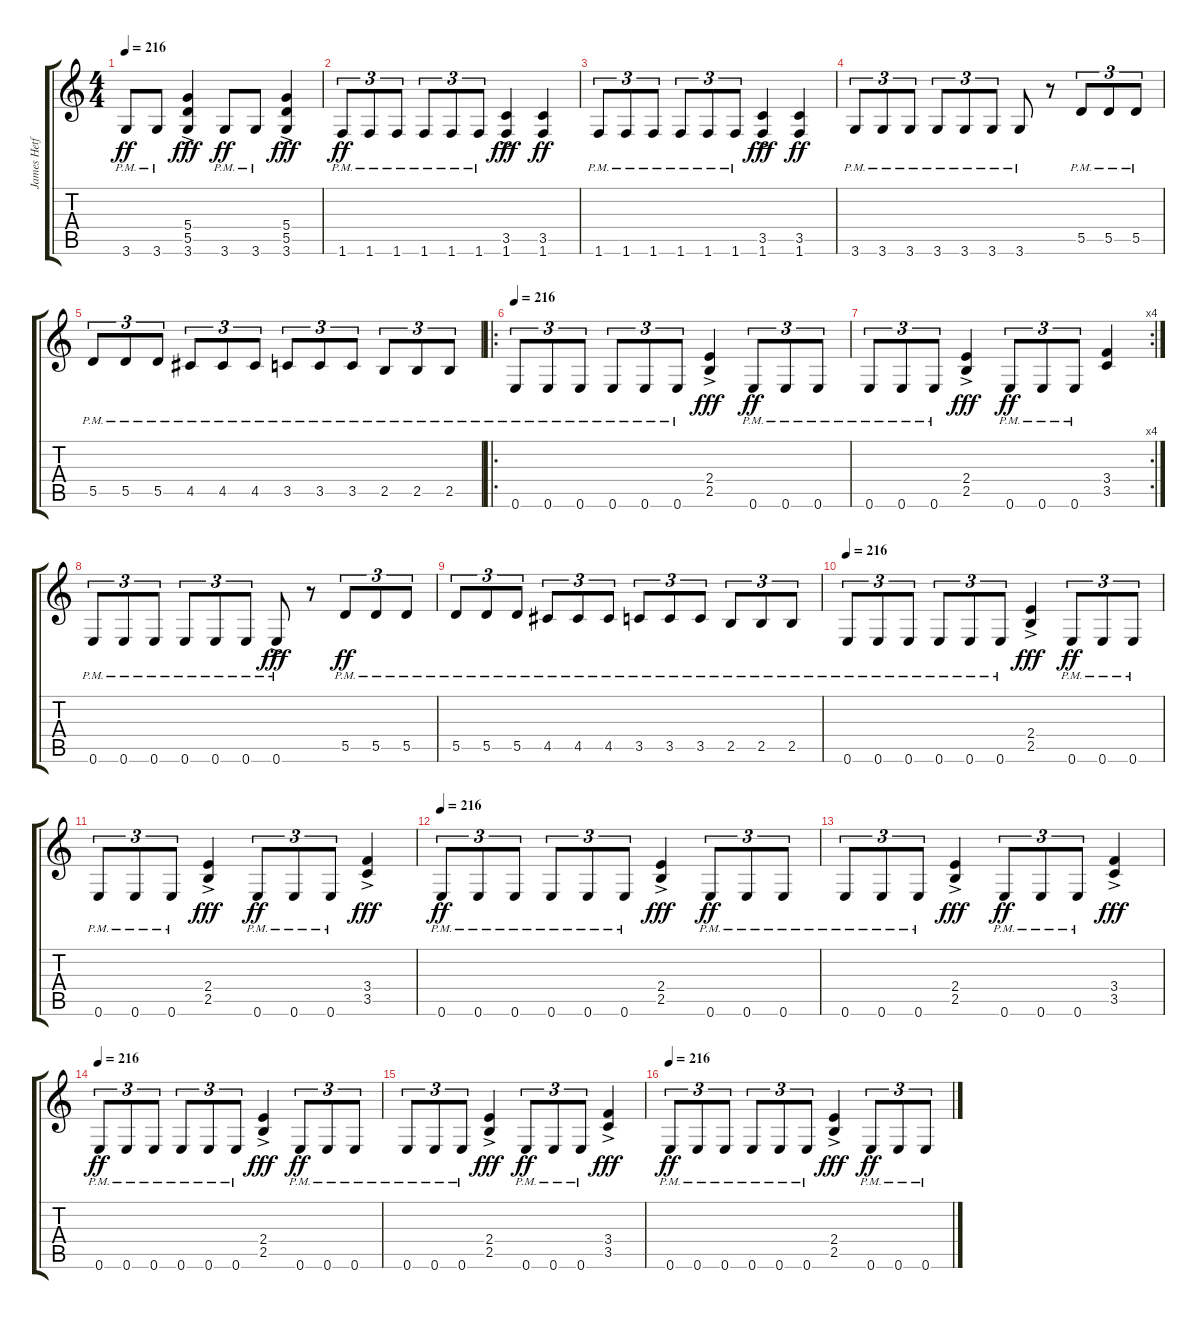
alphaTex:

\track ("James Hetfield" "James Hetf") {instrument acousticguitarsteel}
\staff {score tabs}
\tuning (E4 B3 G3 D3 A2 E2) {hide}
\ts (4 4)
\tempo 216
\clef g2
\ks c
3.6{pm}.8{dy ff} 3.6{pm}.8 (5.4{ac} 5.5{ac} 3.6{ac}).4{dy fff} 3.6{pm}.8{dy ff} 3.6{pm}.8 (5.4{ac} 5.5{ac} 3.6{ac}).4{dy fff} |
1.6{pm}.8{tu (3 2) dy ff} 1.6{pm}.8{tu (3 2)} 1.6{pm}.8{tu (3 2)} 1.6{pm}.8{tu (3 2)} 1.6{pm}.8{tu (3 2)} 1.6{pm}.8{tu (3 2)} (3.5{ac} 1.6{ac}).4{dy fff} (3.5 1.6).4{dy ff} |
1.6{pm}.8{tu (3 2)} 1.6{pm}.8{tu (3 2)} 1.6{pm}.8{tu (3 2)} 1.6{pm}.8{tu (3 2)} 1.6{pm}.8{tu (3 2)} 1.6{pm}.8{tu (3 2)} (3.5{ac} 1.6{ac}).4{dy fff} (3.5 1.6).4{dy ff} |
3.6{pm}.8{tu (3 2)} 3.6{pm}.8{tu (3 2)} 3.6{pm}.8{tu (3 2)} 3.6{pm}.8{tu (3 2)} 3.6{pm}.8{tu (3 2)} 3.6{pm}.8{tu (3 2)} 3.6{pm}.8 r.8 5.5{pm}.8{tu (3 2)} 5.5{pm}.8{tu (3 2)} 5.5{pm}.8{tu (3 2)} |
5.5{pm}.8{tu (3 2)} 5.5{pm}.8{tu (3 2)} 5.5{pm}.8{tu (3 2)} 4.5{pm}.8{tu (3 2)} 4.5{pm}.8{tu (3 2)} 4.5{pm}.8{tu (3 2)} 3.5{pm}.8{tu (3 2)} 3.5{pm}.8{tu (3 2)} 3.5{pm}.8{tu (3 2)} 2.5{pm}.8{tu (3 2)} 2.5{pm}.8{tu (3 2)} 2.5{pm}.8{tu (3 2)} |
\ro
\tempo 216
0.6{pm}.8{tu (3 2)} 0.6{pm}.8{tu (3 2)} 0.6{pm}.8{tu (3 2)} 0.6{pm}.8{tu (3 2)} 0.6{pm}.8{tu (3 2)} 0.6{pm}.8{tu (3 2)} (2.4{ac} 2.5{ac}).4{dy fff} 0.6{pm}.8{tu (3 2) dy ff} 0.6{pm}.8{tu (3 2)} 0.6{pm}.8{tu (3 2)} |
\rc 4
0.6{pm}.8{tu (3 2)} 0.6{pm}.8{tu (3 2)} 0.6{pm}.8{tu (3 2)} (2.4{ac} 2.5{ac}).4{dy fff} 0.6{pm}.8{tu (3 2) dy ff} 0.6{pm}.8{tu (3 2)} 0.6{pm}.8{tu (3 2)} (3.4 3.5).4 |
0.6{pm}.8{tu (3 2)} 0.6{pm}.8{tu (3 2)} 0.6{pm}.8{tu (3 2)} 0.6{pm}.8{tu (3 2)} 0.6{pm}.8{tu (3 2)} 0.6{pm}.8{tu (3 2)} 0.6{ac pm}.8{dy fff} r.8 5.5{pm}.8{tu (3 2) dy ff} 5.5{pm}.8{tu (3 2)} 5.5{pm}.8{tu (3 2)} |
5.5{pm}.8{tu (3 2)} 5.5{pm}.8{tu (3 2)} 5.5{pm}.8{tu (3 2)} 4.5{pm}.8{tu (3 2)} 4.5{pm}.8{tu (3 2)} 4.5{pm}.8{tu (3 2)} 3.5{pm}.8{tu (3 2)} 3.5{pm}.8{tu (3 2)} 3.5{pm}.8{tu (3 2)} 2.5{pm}.8{tu (3 2)} 2.5{pm}.8{tu (3 2)} 2.5{pm}.8{tu (3 2)} |
\tempo 216
0.6{pm}.8{tu (3 2)} 0.6{pm}.8{tu (3 2)} 0.6{pm}.8{tu (3 2)} 0.6{pm}.8{tu (3 2)} 0.6{pm}.8{tu (3 2)} 0.6{pm}.8{tu (3 2)} (2.4{ac} 2.5{ac}).4{dy fff} 0.6{pm}.8{tu (3 2) dy ff} 0.6{pm}.8{tu (3 2)} 0.6{pm}.8{tu (3 2)} |
0.6{pm}.8{tu (3 2)} 0.6{pm}.8{tu (3 2)} 0.6{pm}.8{tu (3 2)} (2.4{ac} 2.5{ac}).4{dy fff} 0.6{pm}.8{tu (3 2) dy ff} 0.6{pm}.8{tu (3 2)} 0.6{pm}.8{tu (3 2)} (3.4{ac} 3.5{ac}).4{dy fff} |
\tempo 216
0.6{pm}.8{tu (3 2) dy ff} 0.6{pm}.8{tu (3 2)} 0.6{pm}.8{tu (3 2)} 0.6{pm}.8{tu (3 2)} 0.6{pm}.8{tu (3 2)} 0.6{pm}.8{tu (3 2)} (2.4{ac} 2.5{ac}).4{dy fff} 0.6{pm}.8{tu (3 2) dy ff} 0.6{pm}.8{tu (3 2)} 0.6{pm}.8{tu (3 2)} |
0.6{pm}.8{tu (3 2)} 0.6{pm}.8{tu (3 2)} 0.6{pm}.8{tu (3 2)} (2.4{ac} 2.5{ac}).4{dy fff} 0.6{pm}.8{tu (3 2) dy ff} 0.6{pm}.8{tu (3 2)} 0.6{pm}.8{tu (3 2)} (3.4{ac} 3.5{ac}).4{dy fff} |
\tempo 216
0.6{pm}.8{tu (3 2) dy ff} 0.6{pm}.8{tu (3 2)} 0.6{pm}.8{tu (3 2)} 0.6{pm}.8{tu (3 2)} 0.6{pm}.8{tu (3 2)} 0.6{pm}.8{tu (3 2)} (2.4{ac} 2.5{ac}).4{dy fff} 0.6{pm}.8{tu (3 2) dy ff} 0.6{pm}.8{tu (3 2)} 0.6{pm}.8{tu (3 2)} |
0.6{pm}.8{tu (3 2)} 0.6{pm}.8{tu (3 2)} 0.6{pm}.8{tu (3 2)} (2.4{ac} 2.5{ac}).4{dy fff} 0.6{pm}.8{tu (3 2) dy ff} 0.6{pm}.8{tu (3 2)} 0.6{pm}.8{tu (3 2)} (3.4{ac} 3.5{ac}).4{dy fff} |
\tempo 216
0.6{pm}.8{tu (3 2) dy ff} 0.6{pm}.8{tu (3 2)} 0.6{pm}.8{tu (3 2)} 0.6{pm}.8{tu (3 2)} 0.6{pm}.8{tu (3 2)} 0.6{pm}.8{tu (3 2)} (2.4{ac} 2.5{ac}).4{dy fff} 0.6{pm}.8{tu (3 2) dy ff} 0.6{pm}.8{tu (3 2)} 0.6{pm}.8{tu (3 2)}
